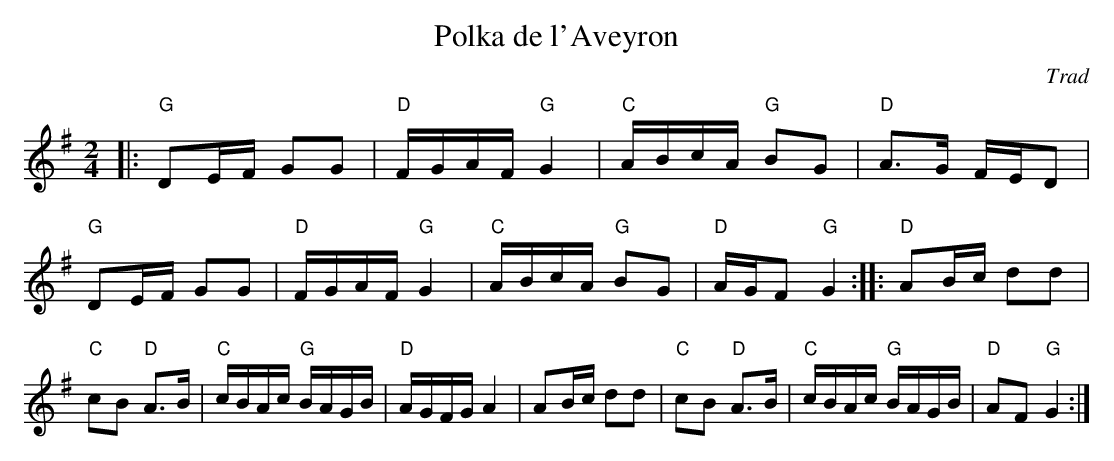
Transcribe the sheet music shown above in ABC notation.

X:1
T:Polka de l'Aveyron
C:Trad
E:13
L:1/8
M:2/4
K:G major
|:"G"DE/F/ GG|"D"F/G/A/F/ "G"G2|"C"A/B/c/A/ "G"BG|"D"A>G F/E/D|\
"G"DE/F/ GG|"D"F/G/A/F/ "G"G2|"C"A/B/c/A/ "G"BG|"D"A/G/F "G"G2::\
"D"AB/c/ dd|"C"cB "D"A>B|"C"c/B/A/c/ "G"B/A/G/B/|"D"A/G/F/G/ A2|\
AB/c/ dd|"C"cB "D"A>B|"C"c/B/A/c/ "G"B/A/G/B/|"D"AF "G"G2:|**
